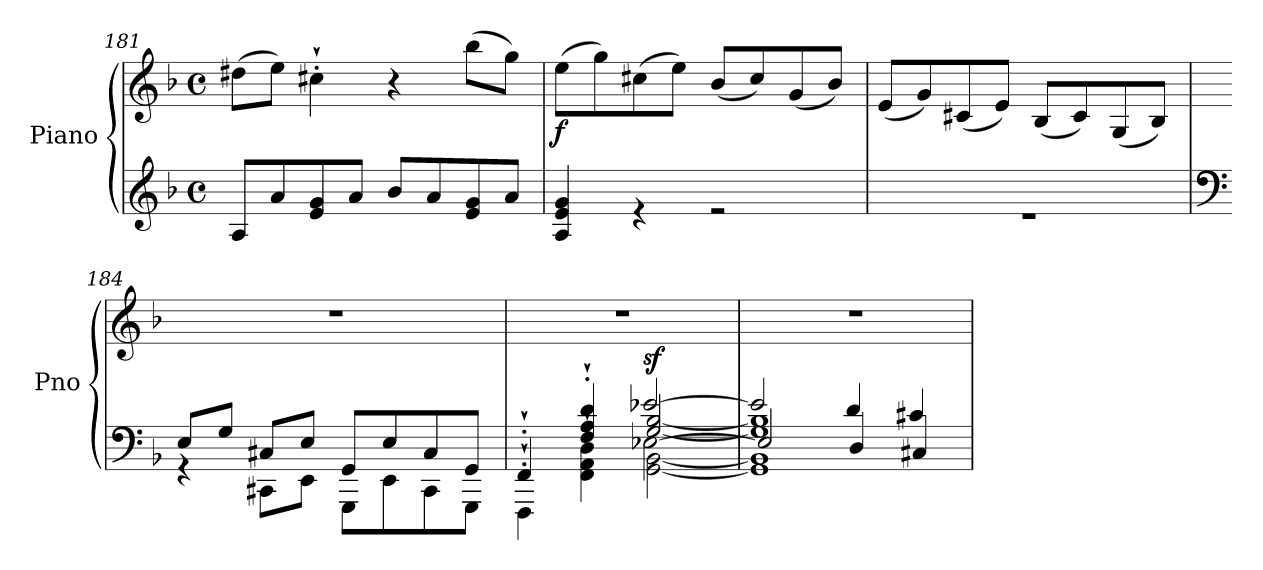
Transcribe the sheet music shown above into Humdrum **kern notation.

**kern	**kern	**dynam
*part1	*part1	*part1
*staff2	*staff1	*staff1/2
*I"Piano	*	*
*I'Pno	*	*
*clefG2	*clefG2	*
*k[b-]	*k[b-]	*
*M4/4	*M4/4	*
*met(c)	*met(c)	*
=181	=181	=181
*^	*	*
1ryy	8A/L	(>8dd#X\L	.
.	8a/	8ee\J)	.
.	8e/ 8g/	4cc#X'`\	.
.	8a/J	.	.
.	8b-/L	4r	.
.	8a/	.	.
.	8e/ 8g/	(>8bb-\L	.
.	8a/J	8gg\J)	.
=182	=182	=182	=182
!	!	!	!LO:DY:b
1ryy	4A/ 4e/ 4g/	(>8ee\L	f
.	.	8gg\)	.
.	4r	(>8cc#X\	.
.	.	8ee\J)	.
.	2r	(<8b-/L	.
.	.	8cc#/)	.
.	.	(<8g/	.
.	.	8b-/J)	.
=183	=183	=183	=183
1ryy	1r	(<8e/L	.
.	.	8g/)	.
.	.	(<8c#X/	.
.	.	8e/J)	.
.	.	(<8B-/L	.
.	.	8c#/)	.
.	.	(<8G/	.
.	.	8B-/J)	.
*v	*v	*	*
!!LO:LB:g=z
=184	=184	=184
*clefF4	*	*
*^	*	*
*	*^	*	*
8E/L	1ryy	4rGG	1r	.
8G/J	.	.	.	.
8C#X/L	.	8CC#X\L	.	.
8E/J	.	8EE\J	.	.
8GG/L	.	8GGG\L	.	.
8E/	.	8EE\	.	.
8C#/	.	8CC#\	.	.
8GG/J	.	8GGG\J	.	.
=185	=185	=185	=185	=185
*	*	*^	*^	*
4FF'`/	2ryy	4FFF'`\	2ryy	1r	2ryy	.
4F/'` 4A/'` 4d/'`	.	4FF\'` 4AA\'` 4D\'`	.	.	.	.
!	!	!	!	!	!	!LO:DY:b
[2e-X/	[2G/ [2B-/	[2E-X\	[2GG\ [2BB-\	.	2ryy	sf
*	*	*	*	*v	*v	*
=186	=186	=186	=186	=186	=186
2e-/]	1G] 1B-]	2E-/]	1GG] 1BB-]	1r	.
4d/	.	4D/	.	.	.
4c#X/	.	4C#X/	.	.	.
*v	*v	*v	*v	*	*
=	=	=
*-	*-	*-
